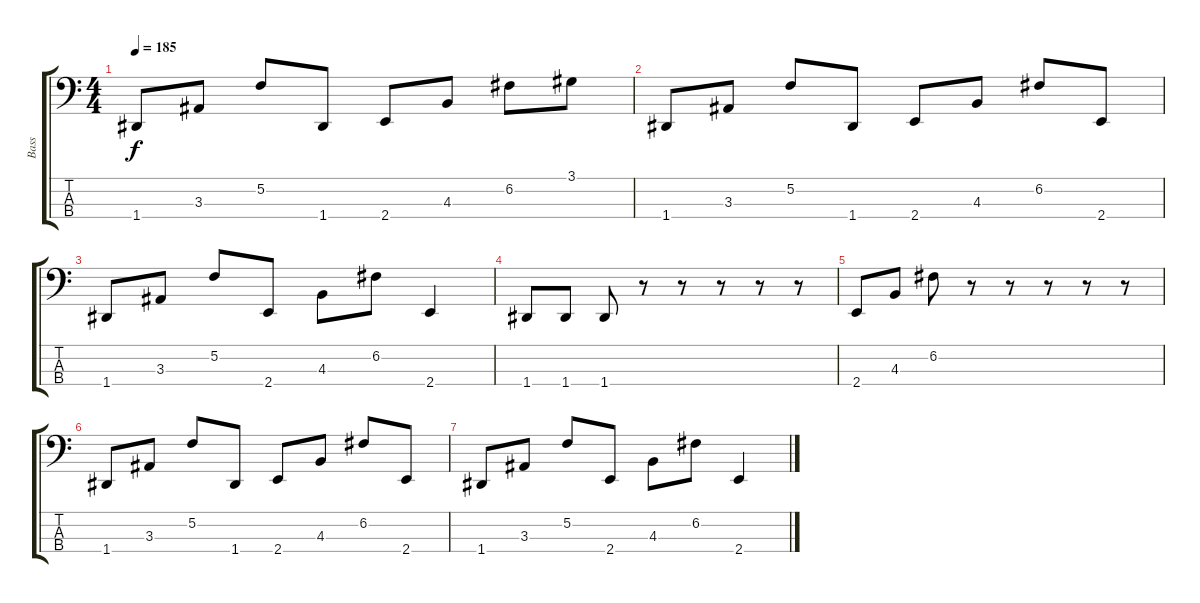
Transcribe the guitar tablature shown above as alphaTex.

\track ("Bass" "Bass") {instrument electricbassfinger}
\staff {score tabs}
\tuning (F2 C2 G1 D1) {hide}
\ts (4 4)
\tempo 185
\clef f4
\ks c
1.4.8{dy f} 3.3.8 5.2.8 1.4.8 2.4.8 4.3.8 6.2.8 3.1.8 |
1.4.8 3.3.8 5.2.8 1.4.8 2.4.8 4.3.8 6.2.8 2.4.8 |
1.4.8 3.3.8 5.2.8 2.4.8 4.3.8 6.2.8 2.4.4 |
1.4.8 1.4.8 1.4.8 r.8 r.8 r.8 r.8 r.8 |
2.4.8 4.3.8 6.2.8 r.8 r.8 r.8 r.8 r.8 |
1.4.8 3.3.8 5.2.8 1.4.8 2.4.8 4.3.8 6.2.8 2.4.8 |
1.4.8 3.3.8 5.2.8 2.4.8 4.3.8 6.2.8 2.4.4
